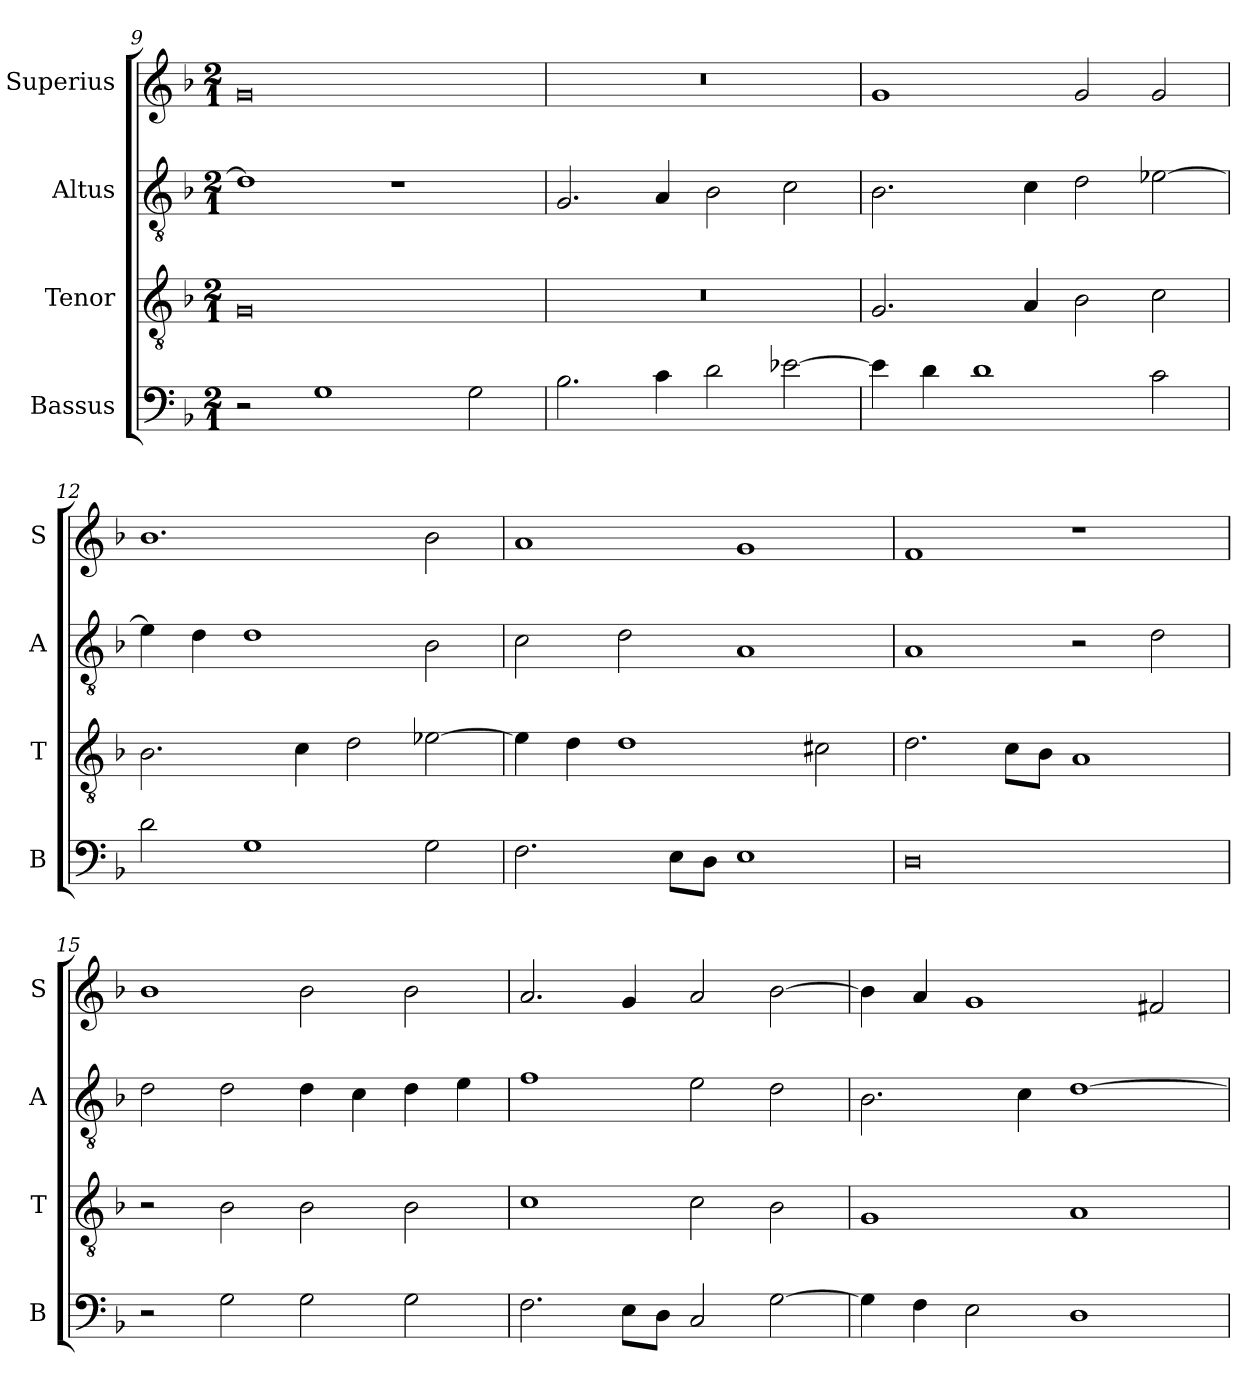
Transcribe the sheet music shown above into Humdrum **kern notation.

**kern	**kern	**kern	**kern
*part4	*part3	*part2	*part1
*staff4	*staff3	*staff2	*staff1
*I"Bassus	*I"Tenor	*I"Altus	*I"Superius
*I'B	*I'T	*I'A	*I'S
*clefF4	*clefGv2	*clefGv2	*clefG2
*k[b-]	*k[b-]	*k[b-]	*k[b-]
*F:	*F:	*F:	*F:
*M2/1	*M2/1	*M2/1	*M2/1
=9	=9	=9	=9
2r	0G	1d]	0g
1G	.	.	.
.	.	1r	.
2G	.	.	.
=10	=10	=10	=10
2.B-	0r	2.G	0r
4c	.	4A	.
2d	.	2B-	.
[2e-X	.	2c	.
=11	=11	=11	=11
4e-]	2.G	2.B-	1g
4d	.	.	.
1d	.	.	.
.	4A	4c	.
.	2B-	2d	2g
2c	2c	[2e-X	2g
=12	=12	=12	=12
2d	2.B-	4e-]	1.b-
.	.	4d	.
1G	.	1d	.
.	4c	.	.
.	2d	.	.
2G	[2e-X	2B-	2b-
=13	=13	=13	=13
2.F	4e-]	2c	1a
.	4d	.	.
.	1d	2d	.
8EL	.	.	.
8DJ	.	.	.
1E	.	1A	1g
.	2c#X	.	.
=14	=14	=14	=14
0D	2.d	1A	1f
.	8cL	.	.
.	8B-J	.	.
.	1A	2r	1r
.	.	2d	.
=15	=15	=15	=15
2r	2r	2d	1b-
2G	2B-	2d	.
2G	2B-	4d	2b-
.	.	4c	.
2G	2B-	4d	2b-
.	.	4e	.
=16	=16	=16	=16
2.F	1c	1f	2.a
8EL	.	.	4g
8DJ	.	.	.
2C	2c	2e	2a
[2G	2B-	2d	[2b-
=17	=17	=17	=17
4G]	1G	2.B-	4b-]
4F	.	.	4a
2E	.	.	1g
.	.	4c	.
1D	1A	[1d	.
.	.	.	2f#X
=	=	=	=
*-	*-	*-	*-
